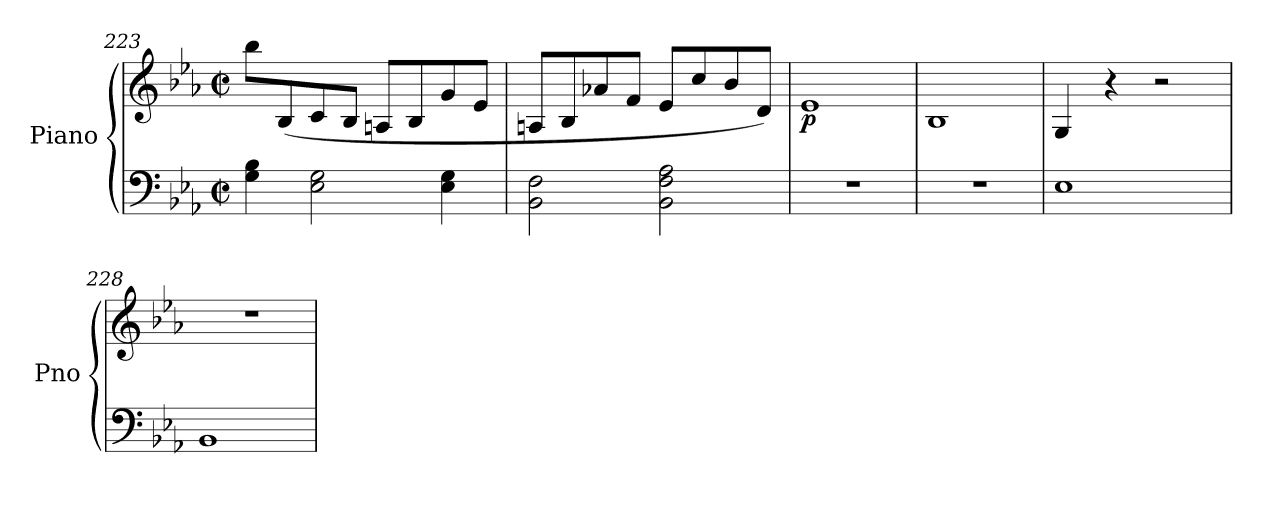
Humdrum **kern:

**kern	**kern	**dynam
*part1	*part1	*part1
*staff2	*staff1	*staff1/2
*I"Piano	*	*
*I'Pno	*	*
*clefF4	*clefG2	*
*k[b-e-a-]	*k[b-e-a-]	*
*M4/4	*M4/4	*
*met(c|)	*met(c|)	*
=223	=223	=223
4G\ 4B-\	8bb-\L	.
.	(8B-/	.
2E-\ 2G\	8c/	.
.	8B-/J	.
.	8An/L	.
.	8B-/	.
4E-\ 4G\	8g/	.
.	8e-/J	.
=224	=224	=224
!	!	!LO:DY:b
2BB-\ 2F\	8An/L	other-dynamics
.	8B-/	.
.	8a-X/	.
.	8f/J	.
2BB-\ 2F\ 2A-\	8e-/L	.
.	8cc/	.
.	8b-/	.
.	8d/J)	.
!!LO:LB:g=z
=225	=225	=225
!	!	!LO:DY:b
1r	1e-	p
=226	=226	=226
1r	1B-	.
=227	=227	=227
1E-	4G/	.
.	4r	.
.	2r	.
=228	=228	=228
1BB-	1r	.
=	=	=
*-	*-	*-
